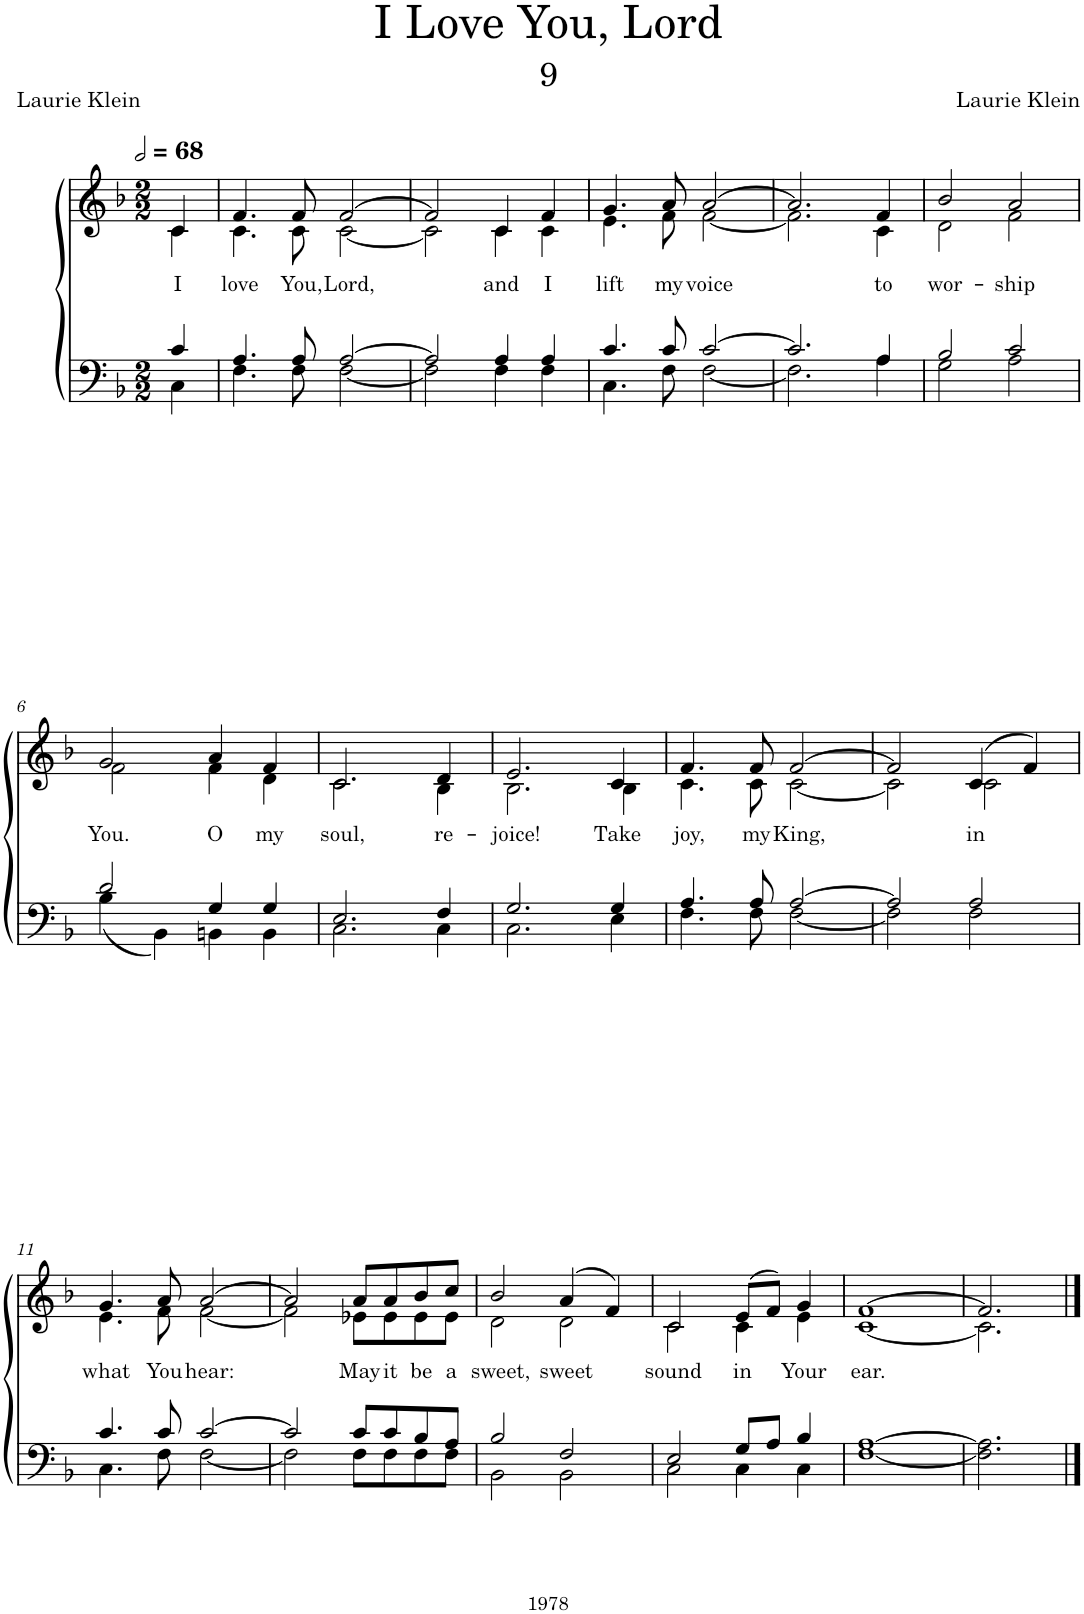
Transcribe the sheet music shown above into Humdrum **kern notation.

**kern	**kern	**text
*part1	*part1	*part1
*staff2	*staff1	*staff1
*I"Piano	*	*
*I'Pno.	*	*
*clefF4	*clefG2	*
*k[b-]	*k[b-]	*
*M2/2	*M2/2	*
*MM136	*MM136	*
=	=	=
*^	*	*
!	!	!	!LO:LY:b
*	*	*^	*
4c/	4C\	4c/	4c\	I
=1	=1	=1	=1	=1
!	!	!	!	!LO:LY:b
4.A/	4.F\	4.f/	4.c\	love
!	!	!	!	!LO:LY:b
8A/	8F\	8f/	8c\	You,
!	!	!	!	!LO:LY:b
[2A/	[2F\	[2f/	[2c\	Lord,
=2	=2	=2	=2	=2
2A/]	2F\]	2f/]	2c\]	.
!	!	!	!	!LO:LY:b
4A/	4F\	4c/	4c\	and
!	!	!	!	!LO:LY:b
4A/	4F\	4f/	4c\	I
=3	=3	=3	=3	=3
!	!	!	!	!LO:LY:b
4.c/	4.C\	4.g/	4.e\	lift
!	!	!	!	!LO:LY:b
8c/	8F\	8a/	8f\	my
!	!	!	!	!LO:LY:b
[2c/	[2F\	[2a/	[2f\	voice
=4	=4	=4	=4	=4
2.c/]	2.F\]	2.a/]	2.f\]	.
!	!	!	!	!LO:LY:b
4A/	4A\	4f/	4c\	to
=5	=5	=5	=5	=5
!	!	!	!	!LO:LY:b
2B-/	2G\	2b-/	2d\	wor-
!	!	!	!	!LO:LY:b
2c/	2A\	2a/	2f\	-ship
!!LO:LB:g=z	!!
=6	=6	=6	=6	=6
!	!	!	!	!LO:LY:b
2d/	4B-\	2g/	2f\	You.
.	4BB-\	.	.	.
!	!	!	!	!LO:LY:b
4G/	4BBn\	4a/	4f\	O
!	!	!	!	!LO:LY:b
4G/	4BB\	4f/	4d\	my
=7	=7	=7	=7	=7
!	!	!	!	!LO:LY:b
2.E/	2.C\	2.c/	2.c\	soul,
!	!	!	!	!LO:LY:b
4F/	4C\	4d/	4B-\	re-
=8	=8	=8	=8	=8
!	!	!	!	!LO:LY:b
2.G/	2.C\	2.e/	2.B-\	-joice!
!	!	!	!	!LO:LY:b
4G/	4E\	4c/	4B-\	Take
=9	=9	=9	=9	=9
!	!	!	!	!LO:LY:b
4.A/	4.F\	4.f/	4.c\	joy,
!	!	!	!	!LO:LY:b
8A/	8F\	8f/	8c\	my
!	!	!	!	!LO:LY:b
[2A/	[2F\	[2f/	[2c\	King,
=10	=10	=10	=10	=10
2A/]	2F\]	2f/]	2c\]	.
!	!	!	!	!LO:LY:b
2A/	2F\	(4c/	2c\	in
.	.	4f/)	.	.
!!LO:LB:g=z	!!
=11	=11	=11	=11	=11
!	!	!	!	!LO:LY:b
4.c/	4.C\	4.g/	4.e\	what
!	!	!	!	!LO:LY:b
8c/	8F\	8a/	8f\	You
!	!	!	!	!LO:LY:b
[2c/	[2F\	[2a/	[2f\	hear:
=12	=12	=12	=12	=12
2c/]	2F\]	2a/]	2f\]	.
!	!	!	!	!LO:LY:b
8c/L	8F\L	8a/L	8e-X\L	May
!	!	!	!	!LO:LY:b
8c/	8F\	8a/	8e-\	it
!	!	!	!	!LO:LY:b
8B-/	8F\	8b-/	8e-\	be
!	!	!	!	!LO:LY:b
8A/J	8F\J	8cc/J	8e-\J	a
=13	=13	=13	=13	=13
!	!	!	!	!LO:LY:b
2B-/	2BB-\	2b-/	2d\	sweet,
!	!	!	!	!LO:LY:b
2F/	2BB-\	(4a/	2d\	sweet
.	.	4f/)	.	.
=14	=14	=14	=14	=14
!	!	!	!	!LO:LY:b
2E/	2C\	2c/	2c\	sound
!	!	!	!	!LO:LY:b
8G/L	4C\	(8e/L	4c\	in
8A/J	.	8f/J)	.	.
!	!	!	!	!LO:LY:b
4B-/	4C\	4g/	4e\	Your
=15	=15	=15	=15	=15
!	!	!	!	!LO:LY:b
*v	*v	*	*	*
[1F [1A	[1f	[1c	ear.
=16	=16	=16	=16
2.F\] 2.A\]	2.f/]	2.c\]	.
*	*v	*v	*
==	==	==
*-	*-	*-
